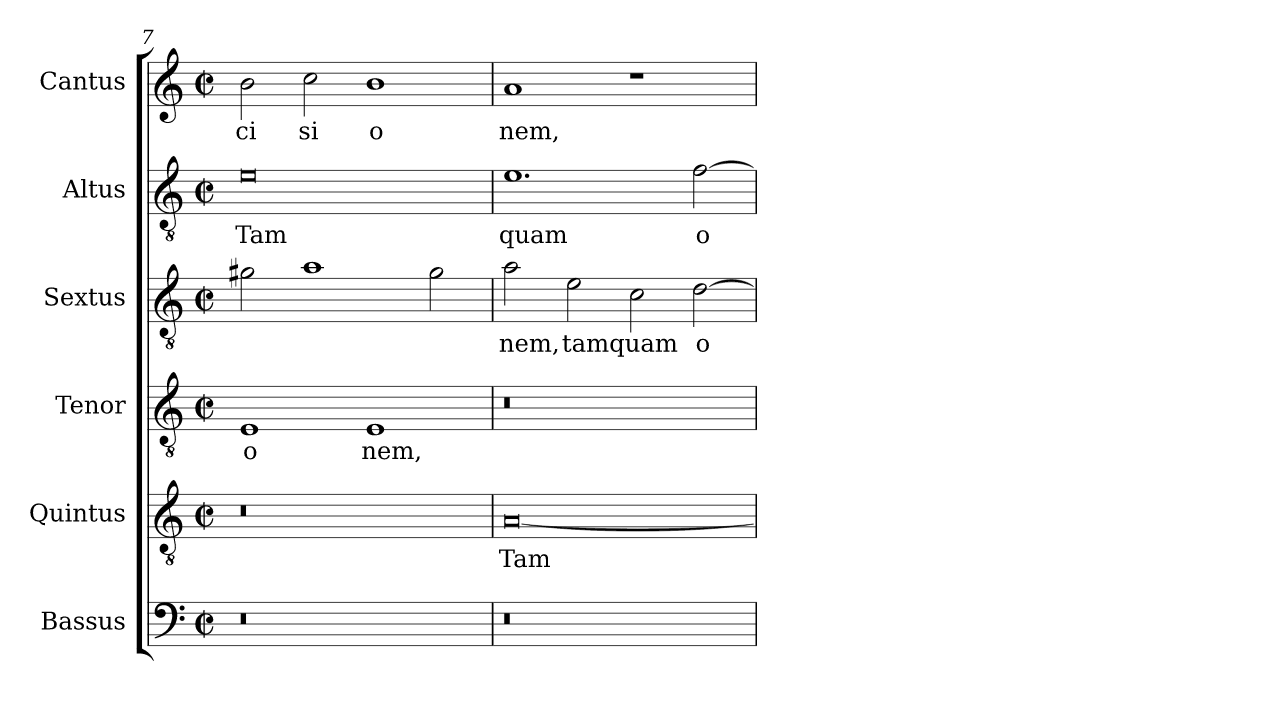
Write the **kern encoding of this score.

**kern	**kern	**text	**kern	**text	**kern	**text	**kern	**text	**kern	**text
*part6	*part5	*part5	*part4	*part4	*part3	*part3	*part2	*part2	*part1	*part1
*staff6	*staff5	*staff5	*staff4	*staff4	*staff3	*staff3	*staff2	*staff2	*staff1	*staff1
*I"Bassus	*I"Quintus	*	*I"Tenor	*	*I"Sextus	*	*I"Altus	*	*I"Cantus	*
*clefF4	*clefGv2	*	*clefGv2	*	*clefGv2	*	*clefGv2	*	*clefG2	*
*M2/2	*M2/2	*	*M2/2	*	*M2/2	*	*M2/2	*	*M2/2	*
*met(c|)	*met(c|)	*	*met(c|)	*	*met(c|)	*	*met(c|)	*	*met(c|)	*
=7	=7	=7	=7	=7	=7	=7	=7	=7	=7	=7
!	!	!	!	!LO:LY:b:cj	!	!	!	!LO:LY:b:cj	!	!LO:LY:b:cj
0r	0r	.	1E	o	2g#X\	.	0e	Tam	2b\	ci
!	!	!	!	!	!	!	!	!	!	!LO:LY:b:cj
.	.	.	.	.	1a	.	.	.	2cc\	si
!	!	!	!	!LO:LY:b:cj	!	!	!	!	!	!LO:LY:b:cj
.	.	.	1E	nem,	.	.	.	.	1b	o
.	.	.	.	.	2g#\	.	.	.	.	.
!!LO:LB:g=z
=8	=8	=8	=8	=8	=8	=8	=8	=8	=8	=8
!	!	!LO:LY:b	!	!	!	!LO:LY:b:cj	!	!LO:LY:b:cj	!	!LO:LY:b:cj
0r	[<0A	Tam	0r	.	2a\	-nem,	1.e	quam	1a	nem,
!	!	!	!	!	!	!LO:LY:b	!	!	!	!
.	.	.	.	.	2e\	tamquam	.	.	.	.
.	.	.	.	.	2c\	.	.	.	1r	.
!	!	!	!	!	!	!LO:LY:b:cj	!	!LO:LY:b:cj	!	!
.	.	.	.	.	[>2d\	o-	[>2f\	o	.	.
=	=	=	=	=	=	=	=	=	=	=
*-	*-	*-	*-	*-	*-	*-	*-	*-	*-	*-
